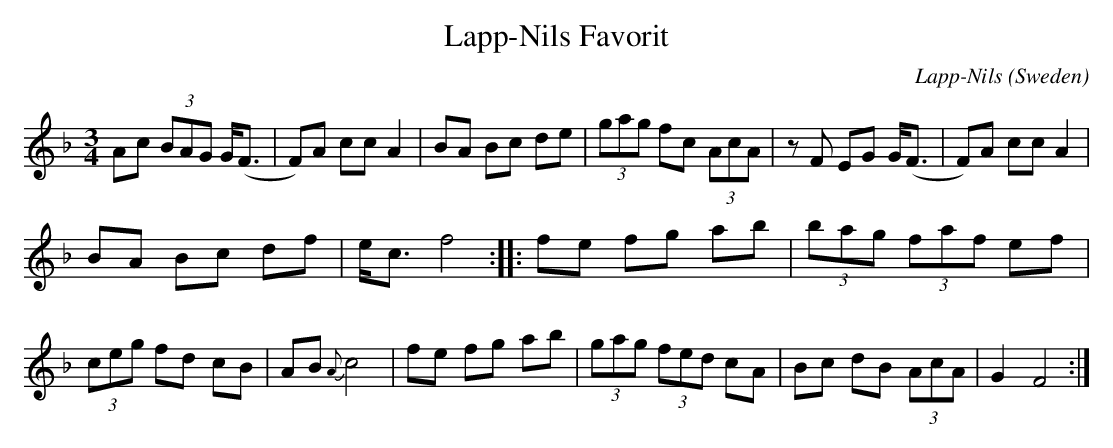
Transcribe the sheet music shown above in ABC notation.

X:1
T:Lapp-Nils Favorit
C:Lapp-Nils
M:3/4
O:Sweden
K:F major
Ac (3BAG G<(F|F)A cc A2|\
BA Bc de|(3gag fc (3AcA|\
zF EG G<(F|F)A cc A2|
BA Bc df|e<c f4::\
fe fg ab|(3bag (3faf ef|
(3ceg fd cB|AB {A}c4|\
fe fg ab|(3gag (3fed cA|Bc dB (3AcA|G2F4:|
